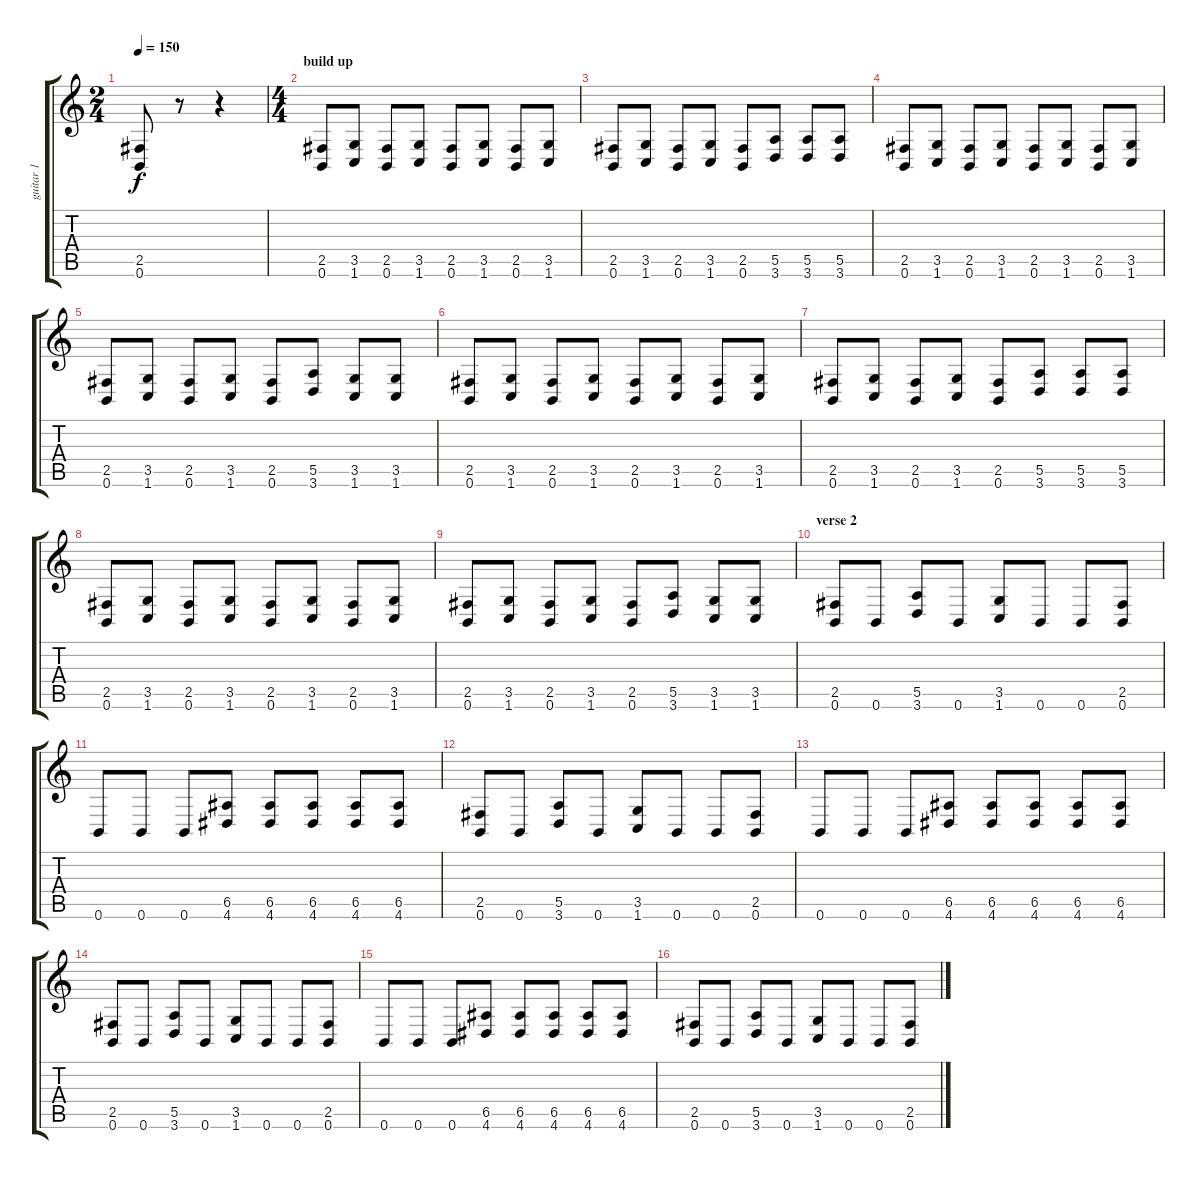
\track ("guitar 1" "guitar 1") {instrument distortionguitar}
\staff {score tabs}
\tuning (B3 G3 D3 A2 E2 B1) {hide}
\ts (2 4)
\tempo 150
\clef g2
\ks c
(2.5 0.6).8{dy f} r.8 r.4 |
\ts (4 4)
\section ("" "build up")
(2.5 0.6).8 (3.5 1.6).8 (2.5 0.6).8 (3.5 1.6).8 (2.5 0.6).8 (3.5 1.6).8 (2.5 0.6).8 (3.5 1.6).8 |
(2.5 0.6).8 (3.5 1.6).8 (2.5 0.6).8 (3.5 1.6).8 (2.5 0.6).8 (5.5 3.6).8 (5.5 3.6).8 (5.5 3.6).8 |
(2.5 0.6).8 (3.5 1.6).8 (2.5 0.6).8 (3.5 1.6).8 (2.5 0.6).8 (3.5 1.6).8 (2.5 0.6).8 (3.5 1.6).8 |
(2.5 0.6).8 (3.5 1.6).8 (2.5 0.6).8 (3.5 1.6).8 (2.5 0.6).8 (5.5 3.6).8 (3.5 1.6).8 (3.5 1.6).8 |
(2.5 0.6).8 (3.5 1.6).8 (2.5 0.6).8 (3.5 1.6).8 (2.5 0.6).8 (3.5 1.6).8 (2.5 0.6).8 (3.5 1.6).8 |
(2.5 0.6).8 (3.5 1.6).8 (2.5 0.6).8 (3.5 1.6).8 (2.5 0.6).8 (5.5 3.6).8 (5.5 3.6).8 (5.5 3.6).8 |
(2.5 0.6).8 (3.5 1.6).8 (2.5 0.6).8 (3.5 1.6).8 (2.5 0.6).8 (3.5 1.6).8 (2.5 0.6).8 (3.5 1.6).8 |
(2.5 0.6).8 (3.5 1.6).8 (2.5 0.6).8 (3.5 1.6).8 (2.5 0.6).8 (5.5 3.6).8 (3.5 1.6).8 (3.5 1.6).8 |
\section ("" "verse 2")
(2.5 0.6).8 0.6.8 (5.5 3.6).8 0.6.8 (3.5 1.6).8 0.6.8 0.6.8 (2.5 0.6).8 |
0.6.8 0.6.8 0.6.8 (6.5 4.6).8 (6.5 4.6).8 (6.5 4.6).8 (6.5 4.6).8 (6.5 4.6).8 |
(2.5 0.6).8 0.6.8 (5.5 3.6).8 0.6.8 (3.5 1.6).8 0.6.8 0.6.8 (2.5 0.6).8 |
0.6.8 0.6.8 0.6.8 (6.5 4.6).8 (6.5 4.6).8 (6.5 4.6).8 (6.5 4.6).8 (6.5 4.6).8 |
(2.5 0.6).8 0.6.8 (5.5 3.6).8 0.6.8 (3.5 1.6).8 0.6.8 0.6.8 (2.5 0.6).8 |
0.6.8 0.6.8 0.6.8 (6.5 4.6).8 (6.5 4.6).8 (6.5 4.6).8 (6.5 4.6).8 (6.5 4.6).8 |
(2.5 0.6).8 0.6.8 (5.5 3.6).8 0.6.8 (3.5 1.6).8 0.6.8 0.6.8 (2.5 0.6).8
